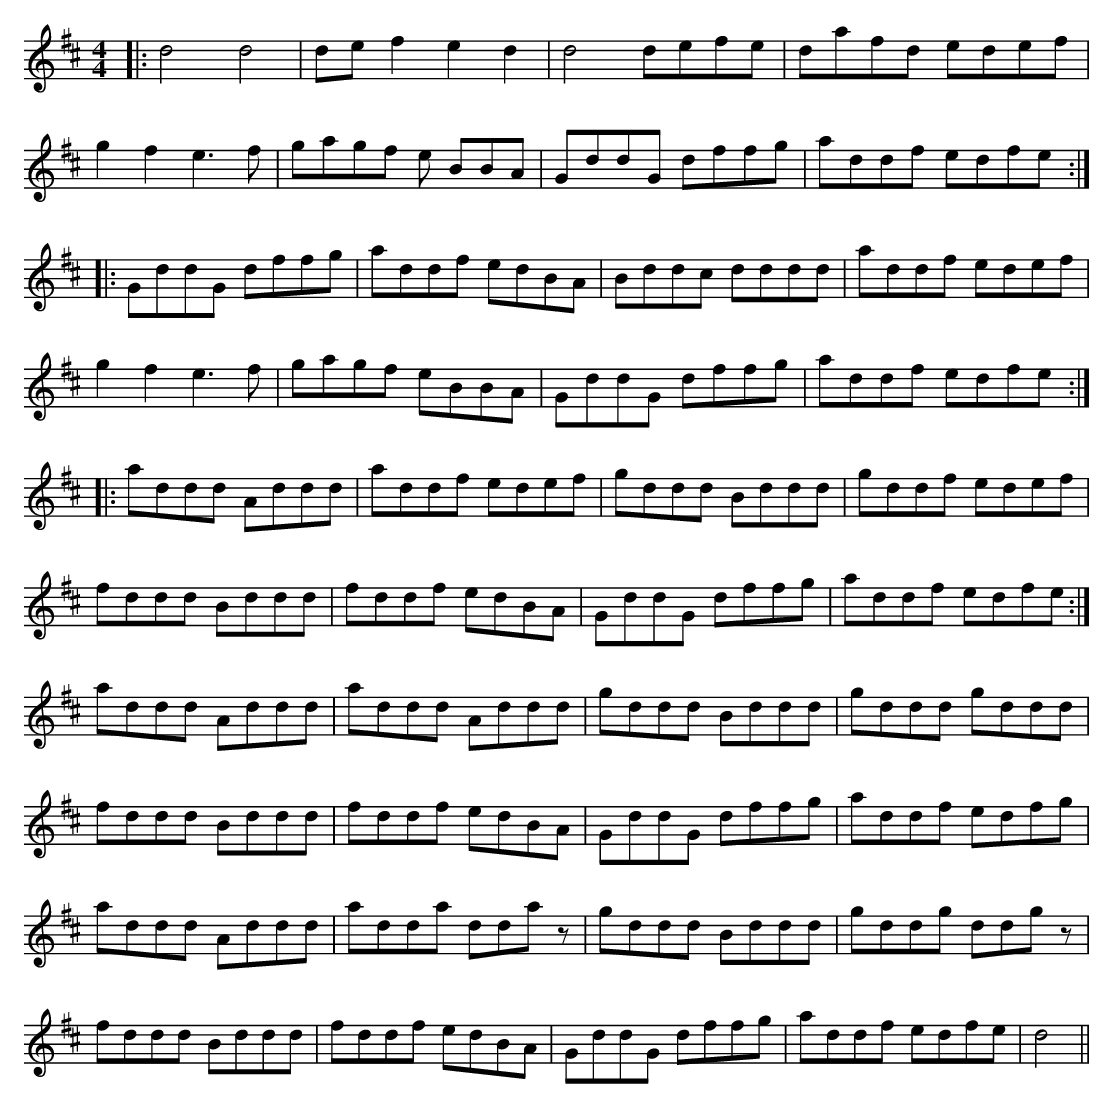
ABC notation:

X:1
M:4/4
K:D
|:d4d4|def2 e2 d2|d4 defe |dafd edef|
g2 f2 e3 f|gagf e b,b,a,|GddG dffg |addf edfe:|
|:GddG dffg |addf edBA|Bddc dddd |addf edef|
g2 f2 e3 f|gagf eBBA|GddG dffg |addf edfe:|
|:addd Addd |addf edef|gddd Bddd |gddf edef|
fddd Bddd| fddf edb,a,|GddG dffg |addf edfe:|
addd Addd |addd Addd|gddd Bddd| gddd gddd|
fddd Bddd |fddf edBA|GddG dffg |addf edfg|
addd Addd |adda ddaz|gddd Bddd |gddg ddgz|
fddd Bddd |fddf edBA|GddG dffg|addf edfe|d4||
